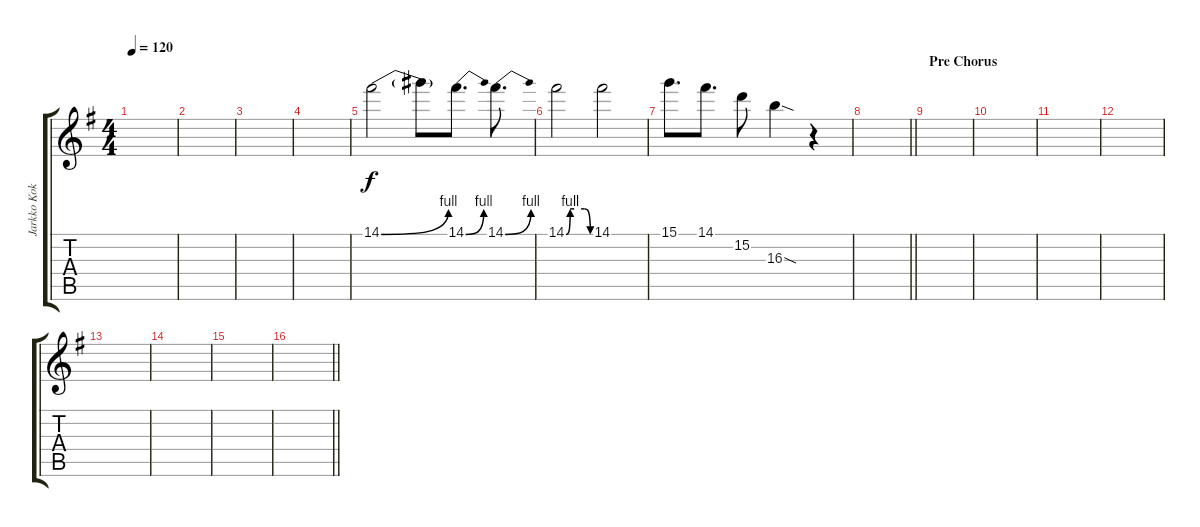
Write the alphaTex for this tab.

\track ("Jarkko Kokko (lead guitar)" "Jarkko Kok") {instrument distortionguitar}
\staff {score tabs}
\tuning (E4 B3 G3 D3 A2 E2) {hide}
\ts (4 4)
\tempo 120
\clef g2
\ks eminor
|
|
|
|
14.1{be (bend 0 0 60 4)}.2 14.1{t}.8 14.1{be (bend 0 0 60 4)}.8{d} 14.1{be (bend 0 0 60 4)}.8{d} |
14.1{be (custom 0 0 10 4 20 4 46 4 60 0)}.2 14.1.2 |
15.1.8{d} 14.1.8{d} 15.2.8 16.3{sod}.4 r.4 |
\barLineRight lightlight
|
\section ("" "Pre Chorus")
|
|
|
|
|
|
|
\barLineRight lightlight
